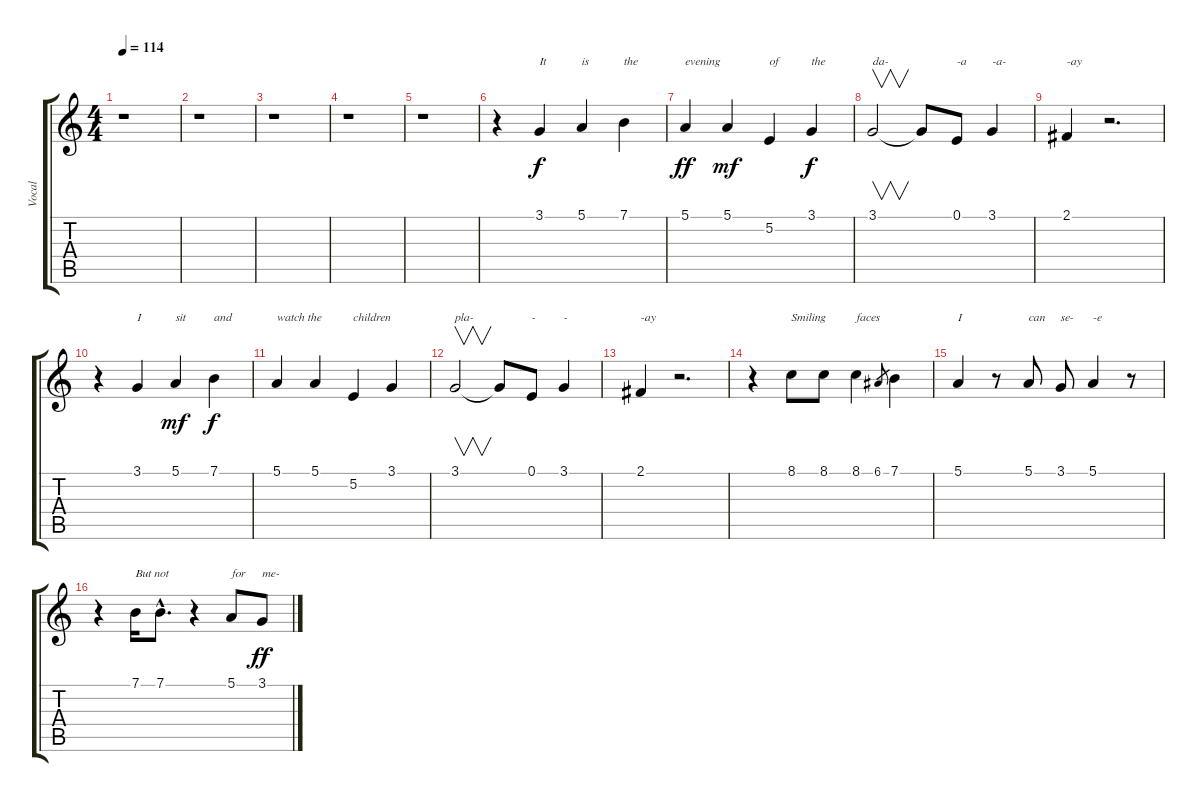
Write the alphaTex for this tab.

\track ("Vocal" "Vocal") {instrument oboe}
\staff {score tabs}
\tuning (E4 B3 G3 D3 A2 E2) {hide}
\ts (4 4)
\tempo 114
\clef g2
\ks c
r.1{dy f instrument oboe} |
r.1 |
r.1 |
r.1 |
r.1 |
r.4 3.1.4{txt "It"} 5.1.4{txt "is"} 7.1.4{txt "the"} |
5.1.4{txt "evening" dy ff} 5.1.4{dy mf} 5.2.4{txt "of"} 3.1.4{txt "the" dy f} |
3.1.2{v txt "da-"} 3.1{t}.8 0.1.8{txt "-a"} 3.1.4{txt "-a-"} |
2.1.4{txt "-ay"} r.2{d} |
r.4 3.1.4{txt "I"} 5.1.4{txt "sit" dy mf} 7.1.4{txt "and" dy f} |
5.1.4{txt "watch the"} 5.1.4 5.2.4{txt "children"} 3.1.4 |
3.1.2{v txt "pla-"} 3.1{t}.8 0.1.8{txt "-"} 3.1.4{txt "-"} |
2.1.4{txt "-ay"} r.2{d} |
r.4 8.1.8{txt "Smiling"} 8.1.8 8.1.4{txt "faces"} 6.1.8{gr} 7.1.4 |
5.1.4{txt "I"} r.8 5.1.8{txt "can"} 3.1.8{txt "se-"} 5.1.4{txt "-e"} r.8 |
r.4 7.1.16{txt "But not"} 7.1{hac}.8{d} r.4 5.1.8{txt "for"} 3.1.8{txt "me-" dy ff}
